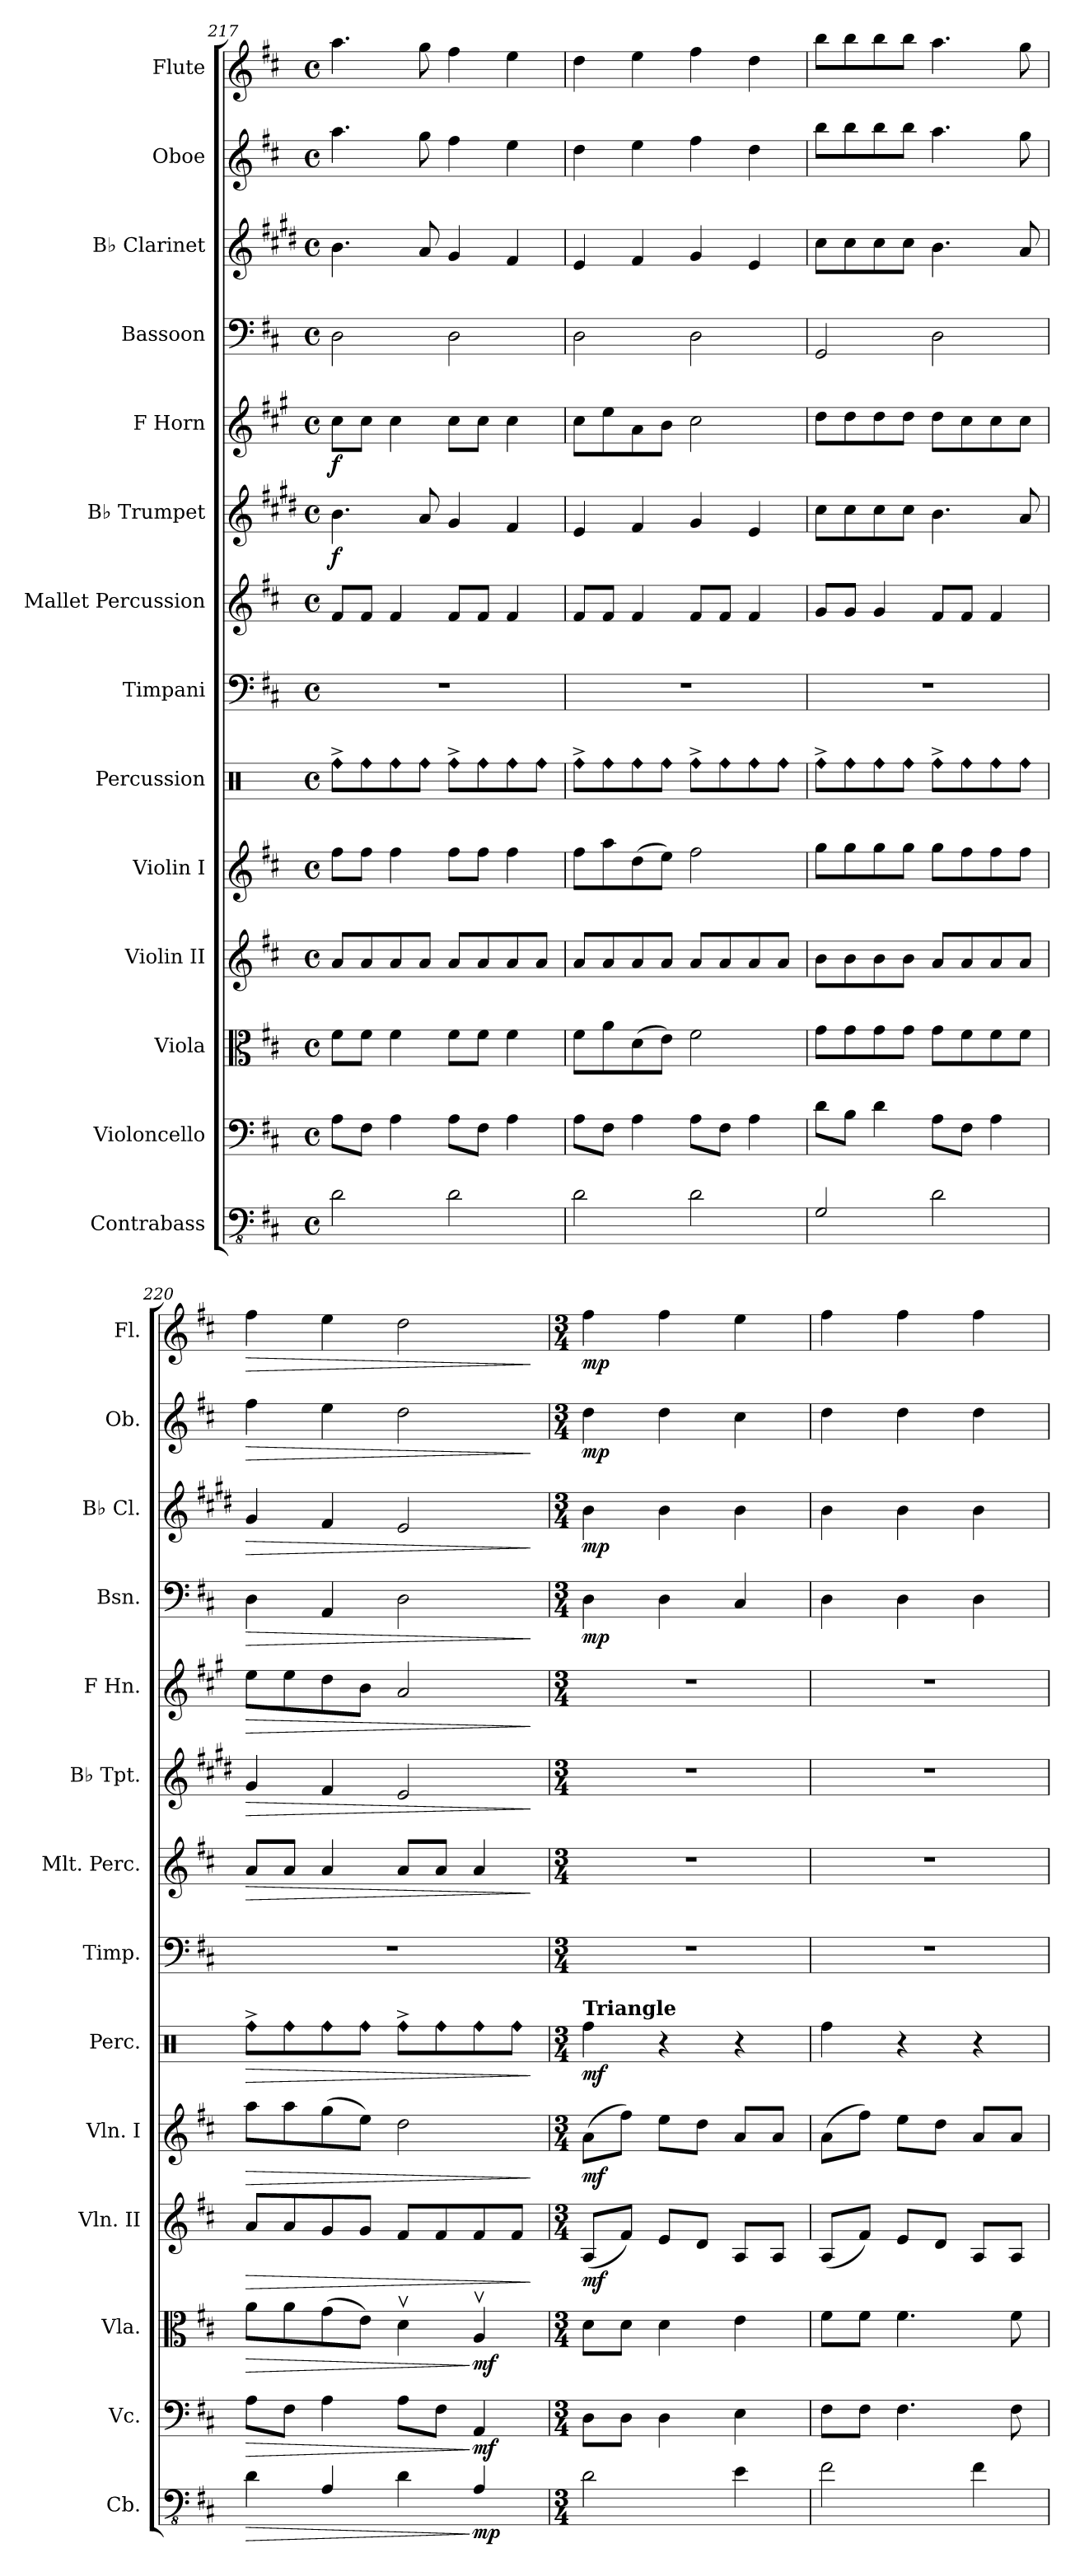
**kern	**dynam	**kern	**dynam	**kern	**dynam	**kern	**dynam	**kern	**dynam	**kern	**dynam	**kern	**kern	**dynam	**kern	**dynam	**kern	**dynam	**kern	**dynam	**kern	**dynam	**kern	**dynam	**kern	**dynam
*part14	*part14	*part13	*part13	*part12	*part12	*part11	*part11	*part10	*part10	*part9	*part9	*part8	*part7	*part7	*part6	*part6	*part5	*part5	*part4	*part4	*part3	*part3	*part2	*part2	*part1	*part1
*staff14	*staff14	*staff13	*staff13	*staff12	*staff12	*staff11	*staff11	*staff10	*staff10	*staff9	*staff9	*staff8	*staff7	*staff7	*staff6	*staff6	*staff5	*staff5	*staff4	*staff4	*staff3	*staff3	*staff2	*staff2	*staff1	*staff1
*I"Contrabass	*	*I"Violoncello	*	*I"Viola	*	*I"Violin II	*	*I"Violin I	*	*I"Percussion	*	*I"Timpani	*I"Mallet Percussion	*	*I"B♭ Trumpet	*	*I"F Horn	*	*I"Bassoon	*	*I"B♭ Clarinet	*	*I"Oboe	*	*I"Flute	*
*I'Cb.	*	*I'Vc.	*	*I'Vla.	*	*I'Vln. II	*	*I'Vln. I	*	*I'Perc.	*	*I'Timp.	*I'Mlt. Perc.	*	*I'B♭ Tpt.	*	*I'F Hn.	*	*I'Bsn.	*	*I'B♭ Cl.	*	*I'Ob.	*	*I'Fl.	*
*clefFv4	*	*clefF4	*	*clefC3	*	*clefG2	*	*clefG2	*	*clefX	*	*clefF4	*clefG2	*	*clefG2	*	*clefG2	*	*clefF4	*	*clefG2	*	*clefG2	*	*clefG2	*
*ITrd7c12	*	*	*	*	*	*	*	*	*	*	*	*	*ITrd-14c-24	*	*ITrd1c2	*	*ITrd4c7	*	*	*	*ITrd1c2	*	*	*	*	*
*k[f#c#]	*	*k[f#c#]	*	*k[f#c#]	*	*k[f#c#]	*	*k[f#c#]	*	*k[]	*	*k[f#c#]	*k[f#c#]	*	*k[f#c#]	*	*k[f#c#]	*	*k[f#c#]	*	*k[f#c#]	*	*k[f#c#]	*	*k[f#c#]	*
*M4/4	*	*M4/4	*	*M4/4	*	*M4/4	*	*M4/4	*	*M4/4	*	*M4/4	*M4/4	*	*M4/4	*	*M4/4	*	*M4/4	*	*M4/4	*	*M4/4	*	*M4/4	*
*met(c)	*	*met(c)	*	*met(c)	*	*met(c)	*	*met(c)	*	*met(c)	*	*met(c)	*met(c)	*	*met(c)	*	*met(c)	*	*met(c)	*	*met(c)	*	*met(c)	*	*met(c)	*
=217	=217	=217	=217	=217	=217	=217	=217	=217	=217	=217	=217	=217	=217	=217	=217	=217	=217	=217	=217	=217	=217	=217	=217	=217	=217	=217
!	!	!	!	!	!	!	!	!	!	!LO:N:head=diamond	!	!	!	!	!	!LO:DY:b	!	!LO:DY:b	!	!	!	!	!	!	!	!
2DD\	.	8A\L	.	8f#\L	.	8a/L	.	8ff#\L	.	8Rff^\L	.	1r	8fff#/L	.	4.a\	f	8f#\L	f	2D\	.	4.a\	.	4.aa\	.	4.aa\	.
!	!	!	!	!	!	!	!	!	!	!LO:N:head=diamond	!	!	!	!	!	!	!	!	!	!	!	!	!	!	!	!
.	.	8F#\J	.	8f#\J	.	8a/	.	8ff#\J	.	8Rff\	.	.	8fff#/J	.	.	.	8f#\J	.	.	.	.	.	.	.	.	.
!	!	!	!	!	!	!	!	!	!	!LO:N:head=diamond	!	!	!	!	!	!	!	!	!	!	!	!	!	!	!	!
.	.	4A\	.	4f#\	.	8a/	.	4ff#\	.	8Rff\	.	.	4fff#/	.	.	.	4f#\	.	.	.	.	.	.	.	.	.
!	!	!	!	!	!	!	!	!	!	!LO:N:head=diamond	!	!	!	!	!	!	!	!	!	!	!	!	!	!	!	!
.	.	.	.	.	.	8a/J	.	.	.	8Rff\J	.	.	.	.	8g/	.	.	.	.	.	8g/	.	8gg\	.	8gg\	.
!	!	!	!	!	!	!	!	!	!	!LO:N:head=diamond	!	!	!	!	!	!	!	!	!	!	!	!	!	!	!	!
2DD\	.	8A\L	.	8f#\L	.	8a/L	.	8ff#\L	.	8Rff^\L	.	.	8fff#/L	.	4f#/	.	8f#\L	.	2D\	.	4f#/	.	4ff#\	.	4ff#\	.
!	!	!	!	!	!	!	!	!	!	!LO:N:head=diamond	!	!	!	!	!	!	!	!	!	!	!	!	!	!	!	!
.	.	8F#\J	.	8f#\J	.	8a/	.	8ff#\J	.	8Rff\	.	.	8fff#/J	.	.	.	8f#\J	.	.	.	.	.	.	.	.	.
!	!	!	!	!	!	!	!	!	!	!LO:N:head=diamond	!	!	!	!	!	!	!	!	!	!	!	!	!	!	!	!
.	.	4A\	.	4f#\	.	8a/	.	4ff#\	.	8Rff\	.	.	4fff#/	.	4e/	.	4f#\	.	.	.	4e/	.	4ee\	.	4ee\	.
!	!	!	!	!	!	!	!	!	!	!LO:N:head=diamond	!	!	!	!	!	!	!	!	!	!	!	!	!	!	!	!
.	.	.	.	.	.	8a/J	.	.	.	8Rff\J	.	.	.	.	.	.	.	.	.	.	.	.	.	.	.	.
=218	=218	=218	=218	=218	=218	=218	=218	=218	=218	=218	=218	=218	=218	=218	=218	=218	=218	=218	=218	=218	=218	=218	=218	=218	=218	=218
!	!	!	!	!	!	!	!	!	!	!LO:N:head=diamond	!	!	!	!	!	!	!	!	!	!	!	!	!	!	!	!
2DD\	.	8A\L	.	8f#\L	.	8a/L	.	8ff#\L	.	8Rff^\L	.	1r	8fff#/L	.	4d/	.	8f#\L	.	2D\	.	4d/	.	4dd\	.	4dd\	.
!	!	!	!	!	!	!	!	!	!	!LO:N:head=diamond	!	!	!	!	!	!	!	!	!	!	!	!	!	!	!	!
.	.	8F#\J	.	8a\	.	8a/	.	8aa\	.	8Rff\	.	.	8fff#/J	.	.	.	8a\	.	.	.	.	.	.	.	.	.
!	!	!	!	!	!	!	!	!	!	!LO:N:head=diamond	!	!	!	!	!	!	!	!	!	!	!	!	!	!	!	!
.	.	4A\	.	(8d\	.	8a/	.	(8dd\	.	8Rff\	.	.	4fff#/	.	4e/	.	8d\	.	.	.	4e/	.	4ee\	.	4ee\	.
!	!	!	!	!	!	!	!	!	!	!LO:N:head=diamond	!	!	!	!	!	!	!	!	!	!	!	!	!	!	!	!
.	.	.	.	8e\J)	.	8a/J	.	8ee\J)	.	8Rff\J	.	.	.	.	.	.	8e\J	.	.	.	.	.	.	.	.	.
!	!	!	!	!	!	!	!	!	!	!LO:N:head=diamond	!	!	!	!	!	!	!	!	!	!	!	!	!	!	!	!
2DD\	.	8A\L	.	2f#\	.	8a/L	.	2ff#\	.	8Rff^\L	.	.	8fff#/L	.	4f#/	.	2f#\	.	2D\	.	4f#/	.	4ff#\	.	4ff#\	.
!	!	!	!	!	!	!	!	!	!	!LO:N:head=diamond	!	!	!	!	!	!	!	!	!	!	!	!	!	!	!	!
.	.	8F#\J	.	.	.	8a/	.	.	.	8Rff\	.	.	8fff#/J	.	.	.	.	.	.	.	.	.	.	.	.	.
!	!	!	!	!	!	!	!	!	!	!LO:N:head=diamond	!	!	!	!	!	!	!	!	!	!	!	!	!	!	!	!
.	.	4A\	.	.	.	8a/	.	.	.	8Rff\	.	.	4fff#/	.	4d/	.	.	.	.	.	4d/	.	4dd\	.	4dd\	.
!	!	!	!	!	!	!	!	!	!	!LO:N:head=diamond	!	!	!	!	!	!	!	!	!	!	!	!	!	!	!	!
.	.	.	.	.	.	8a/J	.	.	.	8Rff\J	.	.	.	.	.	.	.	.	.	.	.	.	.	.	.	.
=219	=219	=219	=219	=219	=219	=219	=219	=219	=219	=219	=219	=219	=219	=219	=219	=219	=219	=219	=219	=219	=219	=219	=219	=219	=219	=219
!	!	!	!	!	!	!	!	!	!	!LO:N:head=diamond	!	!	!	!	!	!	!	!	!	!	!	!	!	!	!	!
2GGG/	.	8d\L	.	8g\L	.	8b\L	.	8gg\L	.	8Rff^\L	.	1r	8ggg/L	.	8b\L	.	8g\L	.	2GG/	.	8b\L	.	8bb\L	.	8bb\L	.
!	!	!	!	!	!	!	!	!	!	!LO:N:head=diamond	!	!	!	!	!	!	!	!	!	!	!	!	!	!	!	!
.	.	8B\J	.	8g\	.	8b\	.	8gg\	.	8Rff\	.	.	8ggg/J	.	8b\	.	8g\	.	.	.	8b\	.	8bb\	.	8bb\	.
!	!	!	!	!	!	!	!	!	!	!LO:N:head=diamond	!	!	!	!	!	!	!	!	!	!	!	!	!	!	!	!
.	.	4d\	.	8g\	.	8b\	.	8gg\	.	8Rff\	.	.	4ggg/	.	8b\	.	8g\	.	.	.	8b\	.	8bb\	.	8bb\	.
!	!	!	!	!	!	!	!	!	!	!LO:N:head=diamond	!	!	!	!	!	!	!	!	!	!	!	!	!	!	!	!
.	.	.	.	8g\J	.	8b\J	.	8gg\J	.	8Rff\J	.	.	.	.	8b\J	.	8g\J	.	.	.	8b\J	.	8bb\J	.	8bb\J	.
!	!	!	!	!	!	!	!	!	!	!LO:N:head=diamond	!	!	!	!	!	!	!	!	!	!	!	!	!	!	!	!
2DD\	.	8A\L	.	8g\L	.	8a/L	.	8gg\L	.	8Rff^\L	.	.	8fff#/L	.	4.a\	.	8g\L	.	2D\	.	4.a\	.	4.aa\	.	4.aa\	.
!	!	!	!	!	!	!	!	!	!	!LO:N:head=diamond	!	!	!	!	!	!	!	!	!	!	!	!	!	!	!	!
.	.	8F#\J	.	8f#\	.	8a/	.	8ff#\	.	8Rff\	.	.	8fff#/J	.	.	.	8f#\	.	.	.	.	.	.	.	.	.
!	!	!	!	!	!	!	!	!	!	!LO:N:head=diamond	!	!	!	!	!	!	!	!	!	!	!	!	!	!	!	!
.	.	4A\	.	8f#\	.	8a/	.	8ff#\	.	8Rff\	.	.	4fff#/	.	.	.	8f#\	.	.	.	.	.	.	.	.	.
!	!	!	!	!	!	!	!	!	!	!LO:N:head=diamond	!	!	!	!	!	!	!	!	!	!	!	!	!	!	!	!
.	.	.	.	8f#\J	.	8a/J	.	8ff#\J	.	8Rff\J	.	.	.	.	8g/	.	8f#\J	.	.	.	8g/	.	8gg\	.	8gg\	.
=220	=220	=220	=220	=220	=220	=220	=220	=220	=220	=220	=220	=220	=220	=220	=220	=220	=220	=220	=220	=220	=220	=220	=220	=220	=220	=220
!	!LO:HP:b	!	!LO:HP:b	!	!LO:HP:b	!	!LO:HP:b	!	!LO:HP:b	!LO:N:head=diamond	!LO:HP:b	!	!	!LO:HP:b	!	!LO:HP:b	!	!LO:HP:b	!	!LO:HP:b	!	!LO:HP:b	!	!LO:HP:b	!	!LO:HP:b
4DD\	>	8A\L	>	8a\L	>	8a/L	>	8aa\L	>	8Rff^\L	>	1r	8aaa/L	>	4f#/	>	8a\L	>	4D\	>	4f#/	>	4ff#\	>	4ff#\	>
!	!	!	!	!	!	!	!	!	!	!LO:N:head=diamond	!	!	!	!	!	!	!	!	!	!	!	!	!	!	!	!
.	.	8F#\J	.	8a\	.	8a/	.	8aa\	.	8Rff\	.	.	8aaa/J	.	.	.	8a\	.	.	.	.	.	.	.	.	.
!	!	!	!	!	!	!	!	!	!	!LO:N:head=diamond	!	!	!	!	!	!	!	!	!	!	!	!	!	!	!	!
4AAA/	.	4A\	.	(8g\	.	8g/	.	(8gg\	.	8Rff\	.	.	4aaa/	.	4e/	.	8g\	.	4AA/	.	4e/	.	4ee\	.	4ee\	.
!	!	!	!	!	!	!	!	!	!	!LO:N:head=diamond	!	!	!	!	!	!	!	!	!	!	!	!	!	!	!	!
.	.	.	.	8e\J)	.	8g/J	.	8ee\J)	.	8Rff\J	.	.	.	.	.	.	8e\J	.	.	.	.	.	.	.	.	.
!	!	!	!	!	!	!	!	!	!	!LO:N:head=diamond	!	!	!	!	!	!	!	!	!	!	!	!	!	!	!	!
4DD\	.	8A\L	.	4dv\	.	8f#/L	.	2dd\	.	8Rff^\L	.	.	8aaa/L	.	2d/	.	2d/	.	2D\	.	2d/	.	2dd\	.	2dd\	.
!	!	!	!	!	!	!	!	!	!	!LO:N:head=diamond	!	!	!	!	!	!	!	!	!	!	!	!	!	!	!	!
.	.	8F#\J	.	.	.	8f#/	.	.	.	8Rff\	.	.	8aaa/J	.	.	.	.	.	.	.	.	.	.	.	.	.
!	!LO:DY:n=1:b	!	!LO:DY:n=1:b	!	!LO:DY:n=1:b	!	!	!	!	!LO:N:head=diamond	!	!	!	!	!	!	!	!	!	!	!	!	!	!	!	!
4AAA/	] mp	4AA/	] mf	4Av/	] mf	8f#/	.	.	.	8Rff\	.	.	4aaa/	.	.	.	.	.	.	.	.	.	.	.	.	.
!	!	!	!	!	!	!	!	!	!	!LO:N:head=diamond	!	!	!	!	!	!	!	!	!	!	!	!	!	!	!	!
.	.	.	.	.	.	8f#/J	.	.	.	8Rff\J	.	.	.	.	.	.	.	.	.	.	.	.	.	.	.	.
.	.	.	.	.	.	.	]	.	]	.	]	.	.	]	.	]	.	]	.	]	.	]	.	]	.	]
!!LO:PB:g=z
=221	=221	=221	=221	=221	=221	=221	=221	=221	=221	=221	=221	=221	=221	=221	=221	=221	=221	=221	=221	=221	=221	=221	=221	=221	=221	=221
*M3/4	*	*M3/4	*	*M3/4	*	*M3/4	*	*M3/4	*	*M3/4	*	*M3/4	*M3/4	*	*M3/4	*	*M3/4	*	*M3/4	*	*M3/4	*	*M3/4	*	*M3/4	*
!	!	!	!	!	!	!	!	!	!	!LO:TX:a:B:t=Triangle	!	!	!	!	!	!	!	!	!	!	!	!	!	!	!	!
!	!	!	!	!	!	!	!LO:DY:b	!	!LO:DY:b	!	!LO:DY:b	!	!	!	!	!	!	!	!	!LO:DY:b	!	!LO:DY:b	!	!LO:DY:b	!	!LO:DY:b
2DD\	.	8D\L	.	8d\L	.	(8A/L	mf	(8a\L	mf	4Rff\	mf	2.r	2.r	.	2.r	.	2.r	.	4D\	mp	4a\	mp	4dd\	mp	4ff#\	mp
.	.	8D\J	.	8d\J	.	8f#/J)	.	8ff#\J)	.	.	.	.	.	.	.	.	.	.	.	.	.	.	.	.	.	.
.	.	4D\	.	4d\	.	8e/L	.	8ee\L	.	4r	.	.	.	.	.	.	.	.	4D\	.	4a\	.	4dd\	.	4ff#\	.
.	.	.	.	.	.	8d/J	.	8dd\J	.	.	.	.	.	.	.	.	.	.	.	.	.	.	.	.	.	.
4EE\	.	4E\	.	4e\	.	8A/L	.	8a/L	.	4r	.	.	.	.	.	.	.	.	4C#/	.	4a\	.	4cc#\	.	4ee\	.
.	.	.	.	.	.	8A/J	.	8a/J	.	.	.	.	.	.	.	.	.	.	.	.	.	.	.	.	.	.
=222	=222	=222	=222	=222	=222	=222	=222	=222	=222	=222	=222	=222	=222	=222	=222	=222	=222	=222	=222	=222	=222	=222	=222	=222	=222	=222
2FF#\	.	8F#\L	.	8f#\L	.	(8A/L	.	(8a\L	.	4Rff\	.	2.r	2.r	.	2.r	.	2.r	.	4D\	.	4a\	.	4dd\	.	4ff#\	.
.	.	8F#\J	.	8f#\J	.	8f#/J)	.	8ff#\J)	.	.	.	.	.	.	.	.	.	.	.	.	.	.	.	.	.	.
.	.	4.F#\	.	4.f#\	.	8e/L	.	8ee\L	.	4r	.	.	.	.	.	.	.	.	4D\	.	4a\	.	4dd\	.	4ff#\	.
.	.	.	.	.	.	8d/J	.	8dd\J	.	.	.	.	.	.	.	.	.	.	.	.	.	.	.	.	.	.
4FF#\	.	.	.	.	.	8A/L	.	8a/L	.	4r	.	.	.	.	.	.	.	.	4D\	.	4a\	.	4dd\	.	4ff#\	.
.	.	8F#\	.	8f#\	.	8A/J	.	8a/J	.	.	.	.	.	.	.	.	.	.	.	.	.	.	.	.	.	.
=	=	=	=	=	=	=	=	=	=	=	=	=	=	=	=	=	=	=	=	=	=	=	=	=	=	=
*-	*-	*-	*-	*-	*-	*-	*-	*-	*-	*-	*-	*-	*-	*-	*-	*-	*-	*-	*-	*-	*-	*-	*-	*-	*-	*-
